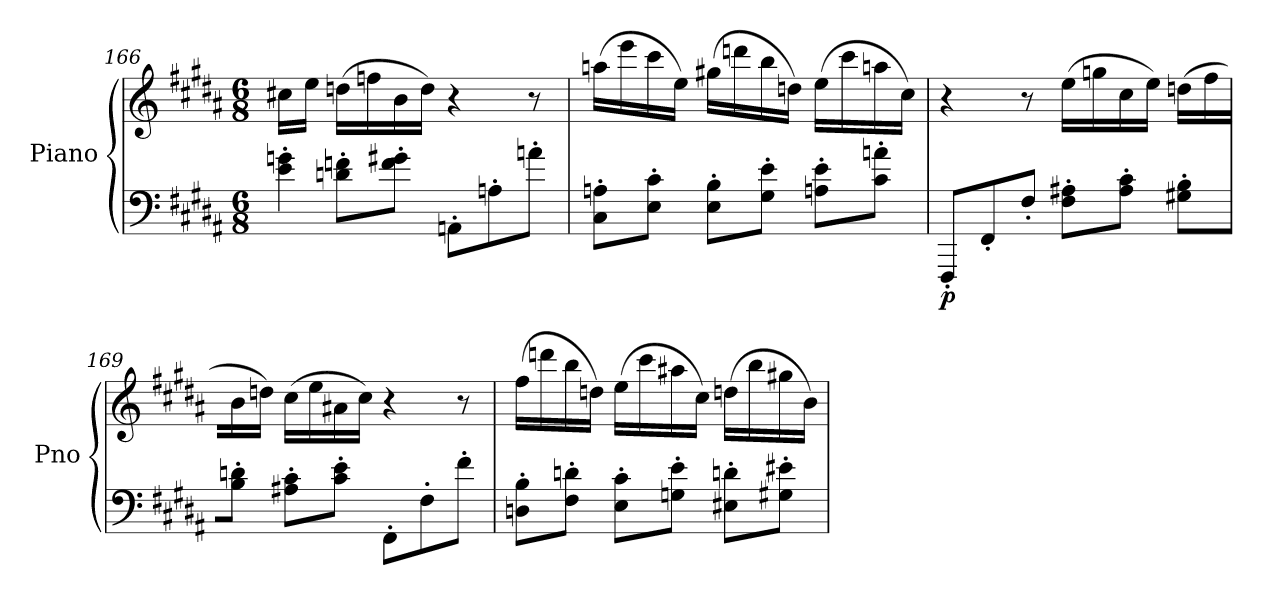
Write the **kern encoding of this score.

**kern	**kern	**dynam
*part1	*part1	*part1
*staff2	*staff1	*staff1/2
*I"Piano	*	*
*I'Pno	*	*
*clefF4	*clefG2	*
*k[f#c#g#d#a#]	*k[f#c#g#d#a#]	*
*M6/8	*M6/8	*
=166	=166	=166
8e\' 8gn\'J	16cc#X\	.
.	16ee\JJ	.
8dn\' 8fn\'L	(16ddn\LL	.
.	16ffn\	.
8f\' 8g#X\'J	16b\	.
.	16dd\JJ)	.
8AAn'\L	4r	.
8An'\	.	.
8an'\J	8r	.
=167	=167	=167
8C#\' 8An\'L	(16aan\LL	.
.	16eee\	.
8E\' 8c#\'J	16ccc#\	.
.	16ee\JJ)	.
8E\' 8B\'L	(16gg#X\LL	.
.	16dddn\	.
8G#\' 8e\'J	16bb\	.
.	16ddn\JJ)	.
8An\' 8e\'L	(16ee\LL	.
.	16ccc#\	.
8c#\' 8an\'J	16aan\	.
.	16cc#\JJ)	.
!!LO:LB:g=z
=168	=168	=168
!	!	!LO:DY:b=2
8FFF#'/L	4r	p
8FF#'/	.	.
8F#'/J	8r	.
8F#\' 8A#X\'L	(16ee\LL	.
.	16ggn\	.
8A#\' 8c#\'J	16cc#\	.
.	16ee\JJ)	.
8G#X\' 8B\'L	(16ddn\LL	.
.	16ff#\	.
=169	=169	=169
8B\' 8dn\'J	16b\	.
.	16ddn\JJ)	.
8A#X\' 8c#\'L	(16cc#\LL	.
.	16ee\	.
8c#\' 8e\'J	16a#X\	.
.	16cc#\JJ)	.
8FF#'\L	4r	.
8F#'\	.	.
8f#'\J	8r	.
=170	=170	=170
8Dn\' 8B\'L	(16ff#\LL	.
.	16dddn\	.
8F#\' 8dn\'J	16bb\	.
.	16ddn\JJ)	.
8E\' 8c#\'L	(16ee\LL	.
.	16ccc#\	.
8Gn\' 8e\'J	16aa#X\	.
.	16cc#\JJ)	.
8E#X\' 8dn\'L	(16ddn\LL	.
.	16bb\	.
8G#X\' 8e#X\'J	16gg#X\	.
.	16b\JJ)	.
=	=	=
*-	*-	*-
